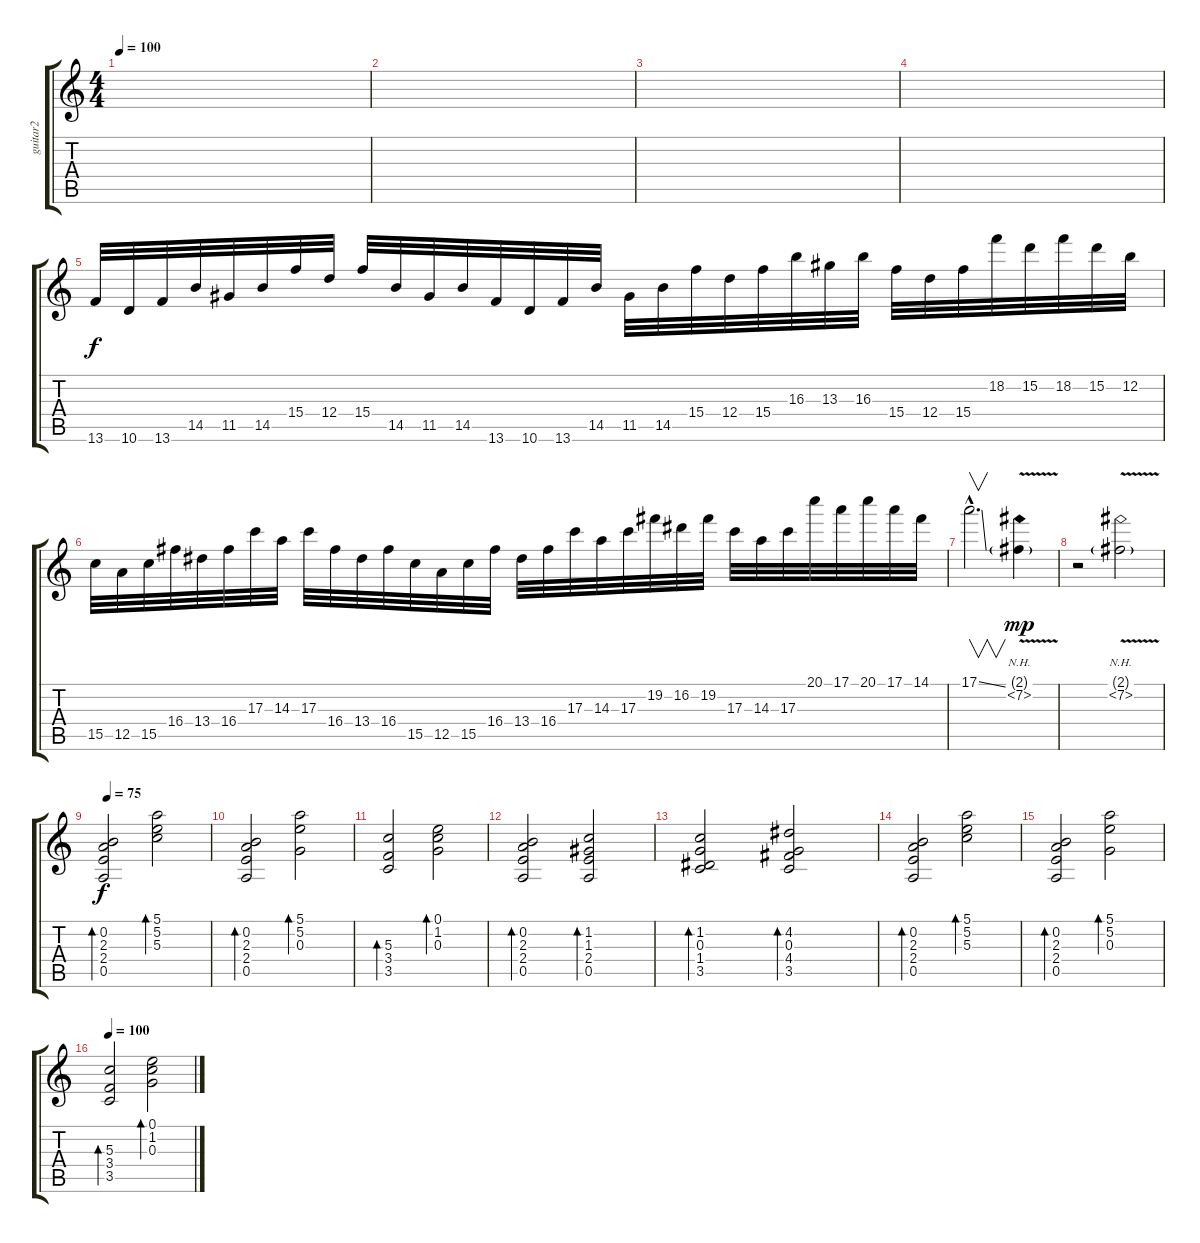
\track ("guitar2" "guitar2") {instrument distortionguitar}
\staff {score tabs}
\tuning (E4 B3 G3 D3 A2 E2) {hide}
\ts (4 4)
\tempo 100
\clef g2
\ks c
|
|
|
|
13.6.32 10.6.32 13.6.32 14.5.32 11.5.32 14.5.32 15.4.32 12.4.32 15.4.32 14.5.32 11.5.32 14.5.32 13.6.32 10.6.32 13.6.32 14.5.32 11.5.32 14.5.32 15.4.32 12.4.32 15.4.32 16.3.32 13.3.32 16.3.32 15.4.32 12.4.32 15.4.32 18.2.32 15.2.32 18.2.32 15.2.32 12.2.32 |
15.5.32 12.5.32 15.5.32 16.4.32 13.4.32 16.4.32 17.3.32 14.3.32 17.3.32 16.4.32 13.4.32 16.4.32 15.5.32 12.5.32 15.5.32 16.4.32 13.4.32 16.4.32 17.3.32 14.3.32 17.3.32 19.2.32 16.2.32 19.2.32 17.3.32 14.3.32 17.3.32 20.1.32 17.1.32 20.1.32 17.1.32 14.1.32 |
17.1{ss hac}.2{v d} (2.1{v g} 7.2{nh}).4{dy mp instrument guitarharmonics} |
r.2 (2.1{v g} 7.2{nh}).2 |
\tempo 75
(0.2 2.3 2.4 0.5).2{bd 120 dy f instrument acousticguitarsteel} (5.1 5.2 5.3).2{bd 120} |
(0.2 2.3 2.4 0.5).2{bd 120} (5.1 5.2 0.3).2{bd 120} |
(5.3 3.4 3.5).2{bd 120} (0.1 1.2 0.3).2{bd 120} |
(0.2 2.3 2.4 0.5).2{bd 120} (1.2 1.3 2.4 0.5).2{bd 120} |
(1.2 0.3 1.4 3.5).2{bd 120} (4.2 0.3 4.4 3.5).2{bd 120} |
(0.2 2.3 2.4 0.5).2{bd 120 instrument distortionguitar} (5.1 5.2 5.3).2{bd 120} |
(0.2 2.3 2.4 0.5).2{bd 120} (5.1 5.2 0.3).2{bd 120} |
\tempo 100
(5.3 3.4 3.5).2{bd 120} (0.1 1.2 0.3).2{bd 120}
